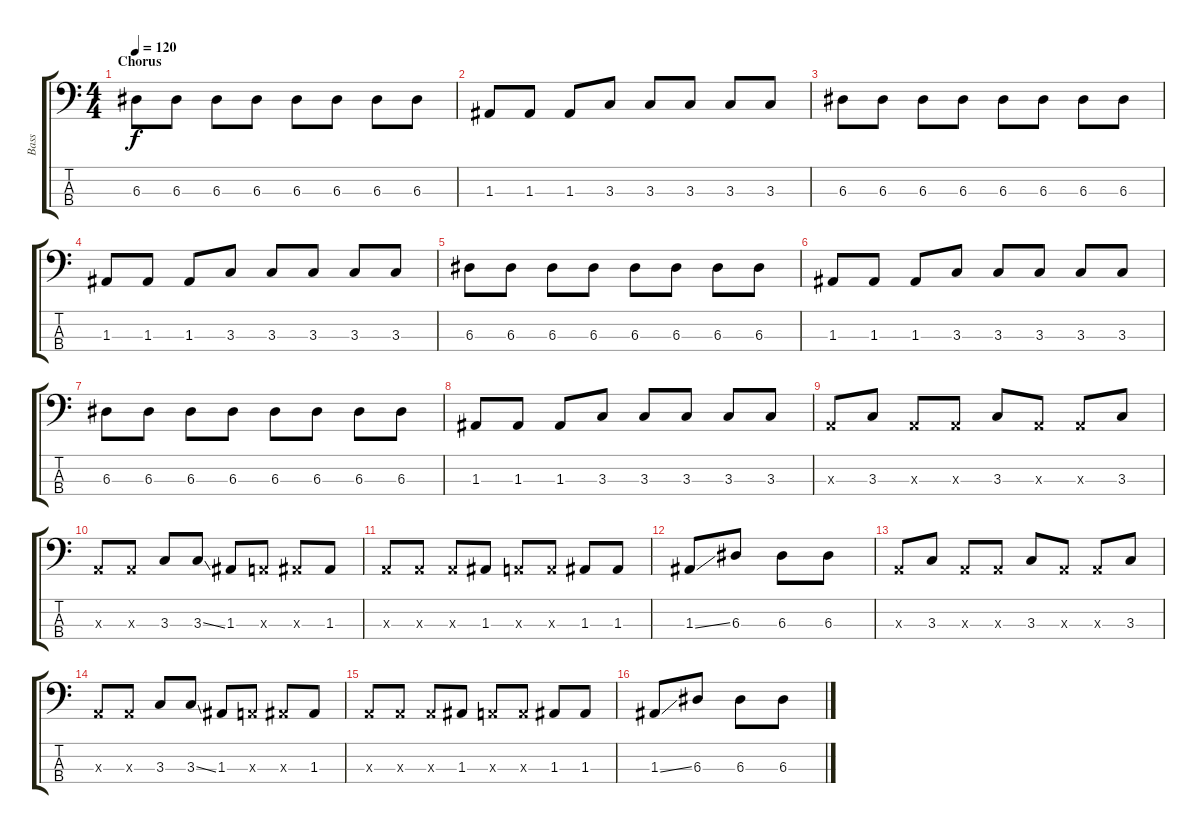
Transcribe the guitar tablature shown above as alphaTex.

\track ("Bass" "Bass") {instrument electricbassfinger}
\staff {score tabs}
\tuning (G2 D2 A1 E1) {hide}
\ts (4 4)
\section ("" "Chorus")
\tempo 120
\clef f4
\ks c
6.3.8{dy f} 6.3.8 6.3.8 6.3.8 6.3.8 6.3.8 6.3.8 6.3.8 |
1.3.8 1.3.8 1.3.8 3.3.8 3.3.8 3.3.8 3.3.8 3.3.8 |
6.3.8 6.3.8 6.3.8 6.3.8 6.3.8 6.3.8 6.3.8 6.3.8 |
1.3.8 1.3.8 1.3.8 3.3.8 3.3.8 3.3.8 3.3.8 3.3.8 |
6.3.8 6.3.8 6.3.8 6.3.8 6.3.8 6.3.8 6.3.8 6.3.8 |
1.3.8 1.3.8 1.3.8 3.3.8 3.3.8 3.3.8 3.3.8 3.3.8 |
6.3.8 6.3.8 6.3.8 6.3.8 6.3.8 6.3.8 6.3.8 6.3.8 |
1.3.8 1.3.8 1.3.8 3.3.8 3.3.8 3.3.8 3.3.8 3.3.8 |
0.3{x}.8 3.3.8 0.3{x}.8 0.3{x}.8 3.3.8 0.3{x}.8 0.3{x}.8 3.3.8 |
0.3{x}.8 0.3{x}.8 3.3.8 3.3{ss}.8 1.3.8 0.3{x}.8 1.3{x}.8 1.3.8 |
0.3{x}.8 0.3{x}.8 0.3{x}.8 1.3.8 0.3{x}.8 0.3{x}.8 1.3.8 1.3.8 |
1.3{ss}.8 6.3.8 6.3.8 6.3.8 |
0.3{x}.8 3.3.8 0.3{x}.8 0.3{x}.8 3.3.8 0.3{x}.8 0.3{x}.8 3.3.8 |
0.3{x}.8 0.3{x}.8 3.3.8 3.3{ss}.8 1.3.8 0.3{x}.8 1.3{x}.8 1.3.8 |
0.3{x}.8 0.3{x}.8 0.3{x}.8 1.3.8 0.3{x}.8 0.3{x}.8 1.3.8 1.3.8 |
1.3{ss}.8 6.3.8 6.3.8 6.3.8
